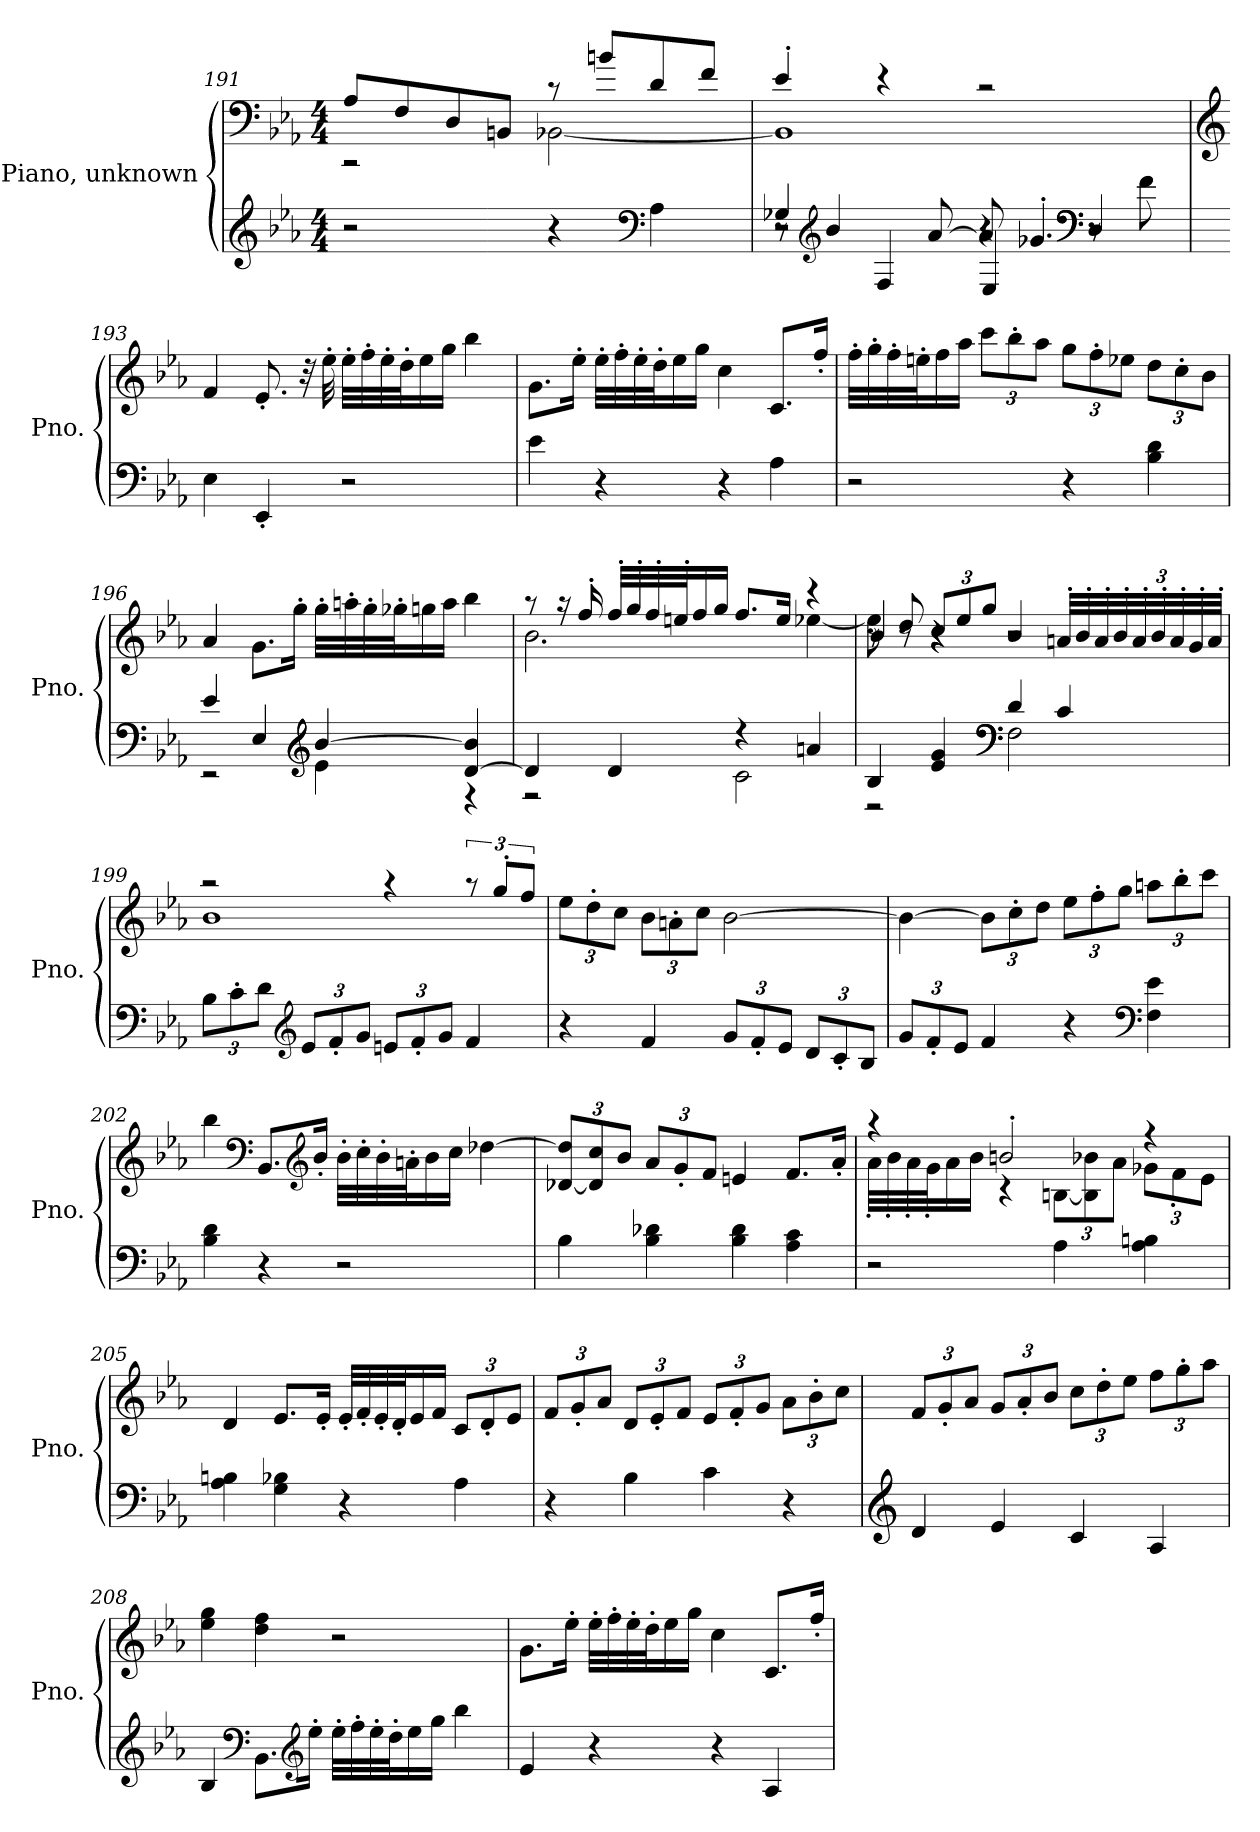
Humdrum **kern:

**kern	**kern
*part1	*part1
*staff2	*staff1
*I"Piano, unknown	*
*I'Pno.	*
!!LO:LB:g=z
*clefG2	*clefF4
*k[b-e-a-]	*k[b-e-a-]
*M4/4	*M4/4
=191	=191
*	*^
2r	8A-/L	2r
.	8F/	.
.	8D/	.
.	8BBn/J	.
4r	8r	[2BB-X\
.	8bn/L	.
*clefF4	*	*
4A-\	8d/	.
.	8f/J	.
=192	=192	=192
*^	*	*
*	*^	*	*
8r	2r	4G-X/	4e-'/	1BB-]
*clefG2	*	*	*	*
4b-/	.	.	.	.
.	.	4F/	4r	.
[8a-/	.	.	.	.
8a-/]	4r	4E-/	2r	.
4.g-X'/	.	.	.	.
*clefF4	*	*	*	*
.	8r	4D/	.	.
.	8f\	.	.	.
*v	*v	*v	*	*
*	*v	*v
=193	=193
*	*clefG2
4E-\	4f/
4EE-'/	8.e-'/
.	32r
.	32ee-'\
2r	32ee-'\LLL
.	32ff'\
.	32ee-'\
.	32dd'\J
.	16ee-\
.	16gg\JJ
.	4bb-\
!!LO:LB:g=z
=194	=194
4e-\	8.g\L
.	16ee-'\Jk
4r	32ee-'\LLL
.	32ff'\
.	32ee-'\
.	32dd'\J
.	16ee-\
.	16gg\JJ
4r	4cc\
4A-\	8.c/L
.	16ff'/Jk
=195	=195
2r	32ff'\LLL
.	32gg'\
.	32ff'\
.	32een'\J
.	16ff\
.	16aa-\JJ
*	*Xbrackettup
.	12ccc\L
.	12bb-'\
.	12aa-\J
4r	12gg\L
.	12ff'\
.	12ee-X\J
4B-\ 4d\	12dd\L
.	12cc'\
.	12b-\J
=196	=196
*^	*
4e-/	2r	4a-/
4E-/	.	8.g\L
.	.	16gg'\Jk
*clefG2	*	*
[4b-/	4e-\	32gg'\LLL
.	.	32aan'\
.	.	32gg'\
.	.	32gg-X'\J
.	.	16ggn\
.	.	16aa\JJ
[4d/ 4b-/]	4r	4bb-\
!!LO:LB:g=z
=197	=197	=197
*	*	*^
4d/]	2r	8r	2.b-\
.	.	16r	.
.	.	16ff'/	.
4d/	.	32ff'/LLL	.
.	.	32gg'/	.
.	.	32ff'/	.
.	.	32een'/J	.
.	.	16ff/	.
.	.	16gg/JJ	.
4r	2c\	8.ff/L	.
.	.	16ee/Jk	.
4an/	.	4r	[4ee-X\
=198	=198	=198	=198
*	*	*	*^
4B-/	2r	8r	8ee-\]	4b-/
.	.	8dd/	8r	.
4e-/ 4g/	.	12cc/L	4r	4r
.	.	12ee-/	.	.
.	.	12gg/J	.	.
*clefF4	*	*	*	*
4d/	2F\	4b-/	2r	2r
4c/	.	32an'/LLL	.	.
.	.	32b-'/	.	.
.	.	32a'/	.	.
.	.	32b-'/	.	.
.	.	48a'/	.	.
.	.	48b-'/	.	.
.	.	48a'/	.	.
.	.	32g'/	.	.
.	.	32a'/JJJ	.	.
*v	*v	*	*	*
*	*v	*v	*v
!!LO:PB:g=z
=199	=199
*Xbrackettup	*
*	*^
12B-\L	2r	1b-
12c'\	.	.
12d\J	.	.
*clefG2	*	*
12e-/L	.	.
12f'/	.	.
12g/J	.	.
12en/L	4r	.
12f'/	.	.
12g/J	.	.
*	*brackettup	*
4f/	12r	.
.	12gg'/L	.
.	12ff/J	.
*	*v	*v
=200	=200
*	*Xbrackettup
4r	12ee-\L
.	12dd'\
.	12cc\J
4f/	12b-\L
.	12an'\
.	12cc\J
12g/L	[2b-\
12f'/	.
12e-/J	.
12d/L	.
12c'/	.
12B-/J	.
=201	=201
12g/L	4b-\_
12f'/	.
12e-/J	.
4f/	12b-\L]
.	12cc'\
.	12dd\J
4r	12ee-\L
.	12ff'\
.	12gg\J
*clefF4	*
4F\ 4e-\	12aan\L
.	12bb-'\
.	12ccc\J
!!LO:LB:g=z
=202	=202
4B-\ 4d\	4bb-\
*	*clefF4
4r	8.BB-/L
*	*clefG2
.	16b-'/Jk
2r	32b-'\LLL
.	32cc'\
.	32b-'\
.	32an'\J
.	16b-\
.	16cc\JJ
.	[4dd-X\
=203	=203
4B-\	[12d-X/ 12dd-/]L
.	12d-/] 12cc/
.	12b-/J
4B-\ 4d-X\	12a-/L
.	12g'/
.	12f/J
4B-\ 4d-\	4en/
4A-\ 4c\	8.f/L
.	16a-'/Jk
=204	=204
*	*^
2r	4r	32a-'\LLL
.	.	32b-'\
.	.	32a-'\
.	.	32g'\J
.	.	16a-\
.	.	16b-\JJ
.	2bn'/	4r
4A-\	.	[12Bn\L
.	.	12B\] 12b-X\
.	.	12a-\J
4A-\ 4Bn\	4r	12g-X\L
.	.	12f'\
.	.	12e-\J
*	*v	*v
!!LO:LB:g=z
=205	=205
4A-\ 4Bn\	4d/
4G\ 4B-X\	8.e-/L
.	16e-'/Jk
4r	32e-'/LLL
.	32f'/
.	32e-'/
.	32d'/J
.	16e-/
.	16f/JJ
4A-\	12c/L
.	12d'/
.	12e-/J
=206	=206
4r	12f/L
.	12g'/
.	12a-/J
4B-\	12d/L
.	12e-'/
.	12f/J
4c\	12e-/L
.	12f'/
.	12g/J
4r	12a-\L
.	12b-'\
.	12cc\J
=207	=207
*clefG2	*
4d/	12f/L
.	12g'/
.	12a-/J
4e-/	12g/L
.	12a-'/
.	12b-/J
4c/	12cc\L
.	12dd'\
.	12ee-\J
4A-/	12ff\L
.	12gg'\
.	12aa-\J
!!LO:LB:g=z
=208	=208
4B-/	4ee-\ 4gg\
*clefF4	*
8.BB-\L	4dd\ 4ff\
*clefG2	*
16ee-'\Jk	.
32ee-'\LLL	2r
32ff'\	.
32ee-'\	.
32dd'\J	.
16ee-\	.
16gg\JJ	.
4bb-\	.
=209	=209
4e-/	8.g\L
.	16ee-'\Jk
4r	32ee-'\LLL
.	32ff'\
.	32ee-'\
.	32dd'\J
.	16ee-\
.	16gg\JJ
4r	4cc\
4A-/	8.c/L
.	16ff'/Jk
=	=
*-	*-
